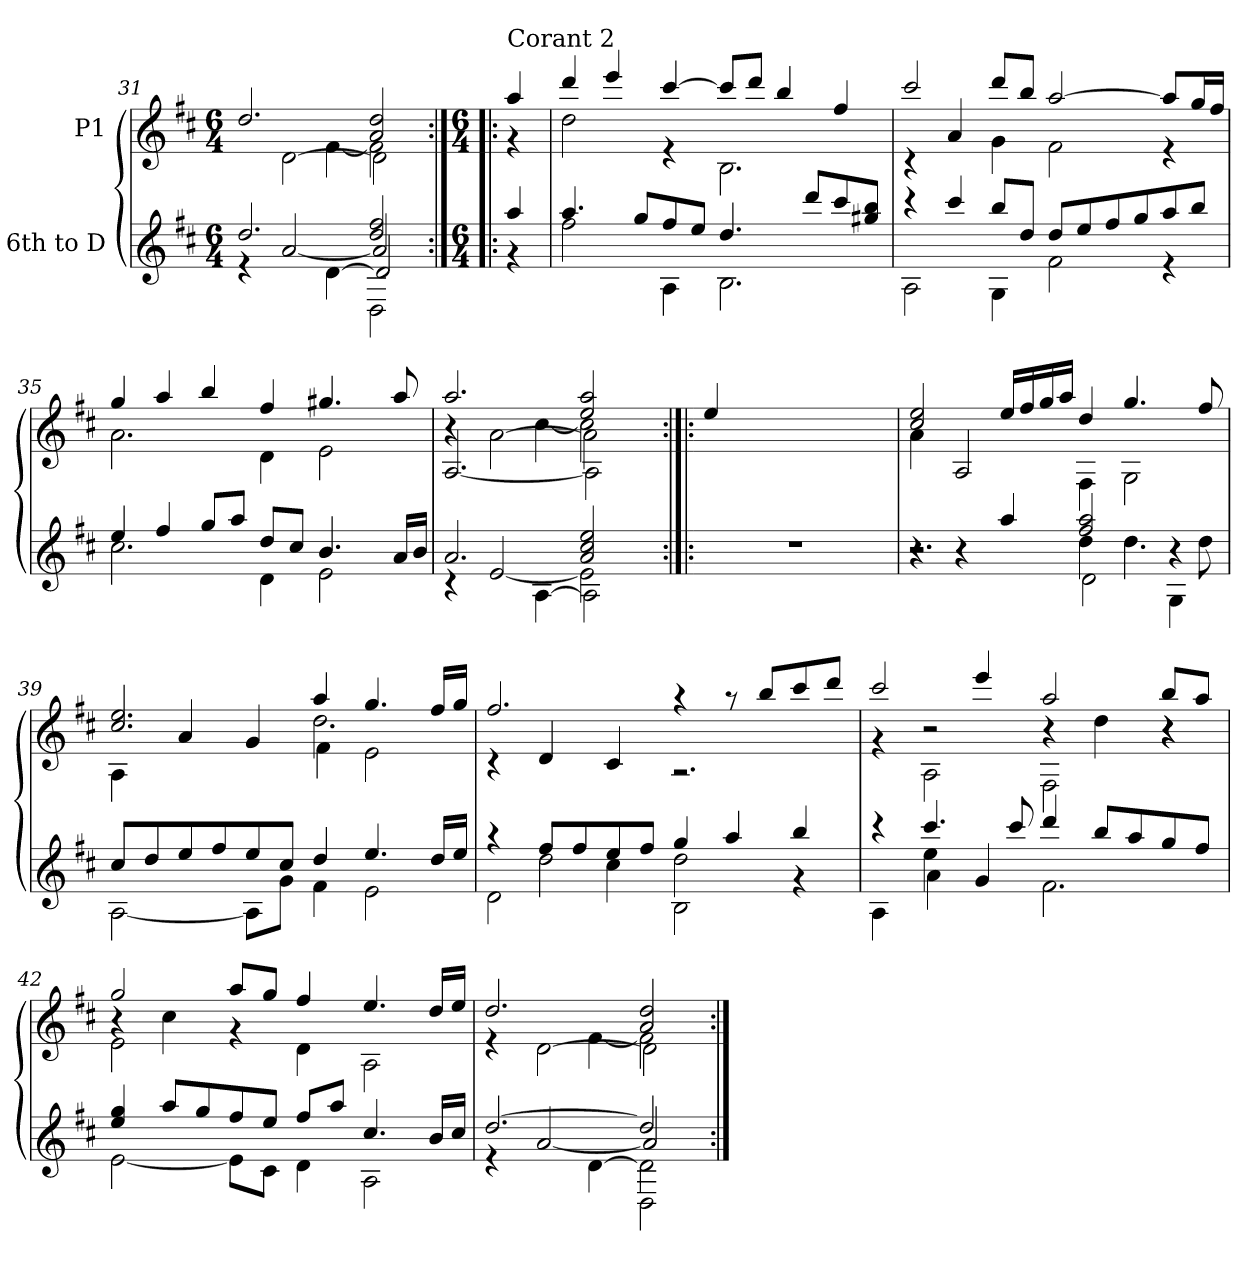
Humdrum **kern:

**kern	**kern
*part2	*part1
*staff2	*staff1
*I"6th to D	*I"P1
*clefG2	*clefG2
*ITrd7c12	*ITrd7c12
*k[f#c#]	*k[f#c#]
*D:	*D:
*M6/4	*M6/4
=31	=31
*^	*^
*	*^	*	*^
*	*	*^	*	*	*
2.di/	4r	4ryy	2.ryy	2.di/	4ryy	4ryy
.	[2Ai/	4ryy	.	.	4ryy	[2Di\
.	.	[4Di\	.	.	[4F#i\	.
2di/ 2f#i	2Ai/]	2Di/]	2DDi\	2Ai/ 2di	2F#i\]	2Di\]
*v	*v	*v	*v	*	*	*
*	*v	*v	*v
!!LO:PB:g=z
=32:|!|:	=32:|!|:
*M6/4	*M6/4
*^	*^
*	*^	*	*^
*	*	*^	*	*	*
!	!	!	!	!LO:TX:a:t=Corant 2	!	!
*	*v	*v	*v	*	*	*
*	*	*	*v	*v
4ai/	4r	4ai/	4r
=33	=33	=33	=33
4.ai/	2f#i\	4ddi/	2di\
.	.	4eei/	.
8gi/L	.	.	.
8f#i/	4AAi\	[4cc#i/	4r
8ei/J	.	.	.
4.di/	2.BBi\	8cc#i/L]	2.BBi\
.	.	8ddi/J	.
.	.	4bi/	.
8ddi/L	.	.	.
8cc#i/	.	4f#i/	.
8g#Xi/ 8biJ	.	.	.
=34	=34	=34	=34
4r	2AAi\	2cc#i/	4r
4cc#i/	.	.	4Ai/
8bi/L	4GGi\	8ddi/L	4Gi\
8di/J	.	8bi/J	.
8di/L	2F#i\	[2ai/	2F#i\
8ei/	.	.	.
8f#i/	.	.	.
8gi/	.	.	.
8ai/	4r	8ai/L]	4r
8bi/J	.	16gi/L	.
.	.	16f#i/JJ	.
=35	=35	=35	=35
*	*	*^	*^
4ei/	2.c#i\	4gi/	2.Ai\	2.ryy	2.ryy
4f#i/	.	4ai/	.	.	.
8gi/L	.	4bi/	.	.	.
8ai/J	.	.	.	.	.
8di/L	4Di\	4f#i/	4Di\	2ryy	2ryy
8c#i/J	.	.	.	.	.
4.Bi/	2Ei\	4.g#Xi/	2Ei\	.	.
.	.	.	.	4ryy	4ryy
16Ai/LL	.	8ai/	.	.	.
16Bi/JJ	.	.	.	.	.
!!LO:LB:g=z	!!	!!	!!
=36	=36	=36	=36	=36	=36
*^	*^	*	*	*	*
2.Ai/	4r	4ryy	2.ryy	2.ai/	4r	4ryy	[2.AAi/
.	[2Ei/	4ryy	.	.	4ryy	[2Ai\	.
.	.	[4AAi\	.	.	[4c#i\	.	.
2Ai/ 2c#i 2ei	2Ei\]	2AAi\]	4ryy	2ei/ 2ai	2c#i\]	2Ai\]	2AAi\]
.	.	.	4ryy	.	.	.	.
*	*	*	*	*v	*v	*v	*v
=37:|!|:	=37:|!|:	=37:|!|:	=37:|!|:	=37:|!|:
!LO:N:vis=1	!	!	!	!
*v	*v	*v	*v	*
1.r	4ei/
.	1ryy
.	4ryy
=38	=38
*^	*^
*	*^	*	*
4r	2.r	2.r	2c#i/ 2ei	4Ai\
4r	.	.	.	2AAi/
4ai/	.	.	16ei/LL	.
.	.	.	16f#i/	.
.	.	.	16gi/	.
.	.	.	16ai/JJ	.
2f#i/ 2ai	4di\	2Di\	4di/	4FF#i\
.	4.di\	.	4.gi/	2GGi\
4r	.	4GGi\	.	.
.	8di\	.	8f#i/	.
*	*v	*v	*	*
=39	=39	=39	=39
*	*	*	*^
8c#i/L	[2AAi\	2.c#i/ 2.ei	4AAi\	4ryy
8di/	.	.	.	.
8ei/	.	.	4Ai/	2ryy
8f#i/	.	.	.	.
8ei/	8AAi\L]	.	4Gi/	.
8c#i/J	8Gi\J	.	.	.
4di/	4F#i\	4ai/	2.di\	4F#i\
4.ei/	2Ei\	4.gi/	.	2Ei\
16di/LL	.	16f#i/LL	.	.
16ei/JJ	.	16gi/JJ	.	.
*	*	*	*v	*v
!!LO:LB:g=z
=40	=40	=40	=40
*^	*^	*	*
4r	4ryy	2Di\	2.ryy	2.f#i/	4r
8f#i/L	2di\	.	.	.	4Di/
8f#i/	.	.	.	.	.
8ei/	.	4c#i\	.	.	4C#i/
8f#i/J	.	.	.	.	.
4gi/	2di\	2BBi\	2ryy	4r	2.r
4ai/	.	.	.	8r	.
.	.	.	.	8bi/L	.
4bi/	4r	4ryy	4ryy	8cc#i/	.
.	.	.	.	8ddi/J	.
*	*	*v	*v	*	*
=41	=41	=41	=41	=41
*	*	*	*	*^
4r	4AAi\	4ryy	2cc#i/	4r	4ryy
4.cc#i/	4ei\	4Ai\	.	2r	2AAi\
.	4ryy	4Gi/	4eei/	.	.
8cc#i/	.	.	.	.	.
4ddi/	2.F#i\	2.ryy	2ai/	4r	2FF#i\
8bi/L	.	.	.	4di\	.
8ai/	.	.	.	.	.
8gi/	.	.	8bi/L	4r	4r
8f#i/J	.	.	8ai/J	.	.
=42	=42	=42	=42	=42	=42
*	*	*	*	*	*^
4ei/ 4gi	[2Ei\	4ryy	2gi/	4r	2Ei\	4ryy
8ai/L	.	2ryy	.	4c#i\	.	2ryy
8gi/	.	.	.	.	.	.
8f#i/	8Ei\L]	.	8ai/L	4r	4ryy	.
8ei/J	8C#i\J	.	8gi/J	.	.	.
8f#i/L	4Di\	2.ryy	4f#i/	2.ryy	4Di\	2.ryy
8ai/J	.	.	.	.	.	.
4.c#i/	2AAi\	.	4.ei/	.	2AAi\	.
16Bi/LL	.	.	16di/LL	.	.	.
16c#i/JJ	.	.	16ei/JJ	.	.	.
*	*	*	*	*	*v	*v
=43	=43	=43	=43	=43	=43
*	*	*^	*	*	*
[2.di/	4r	4ryy	4ryy	2.di/	4r	4ryy
.	[2Ai/	4ryy	2ryy	.	4ryy	[2Di\
.	.	[4Di\	.	.	[4F#i\	.
2di/]	2Ai/]	2Di\]	2DDi\	2Ai/ 2di	2F#i\]	2Di\]
*v	*v	*v	*v	*	*	*
*	*v	*v	*v
=:|!	=:|!
*-	*-
